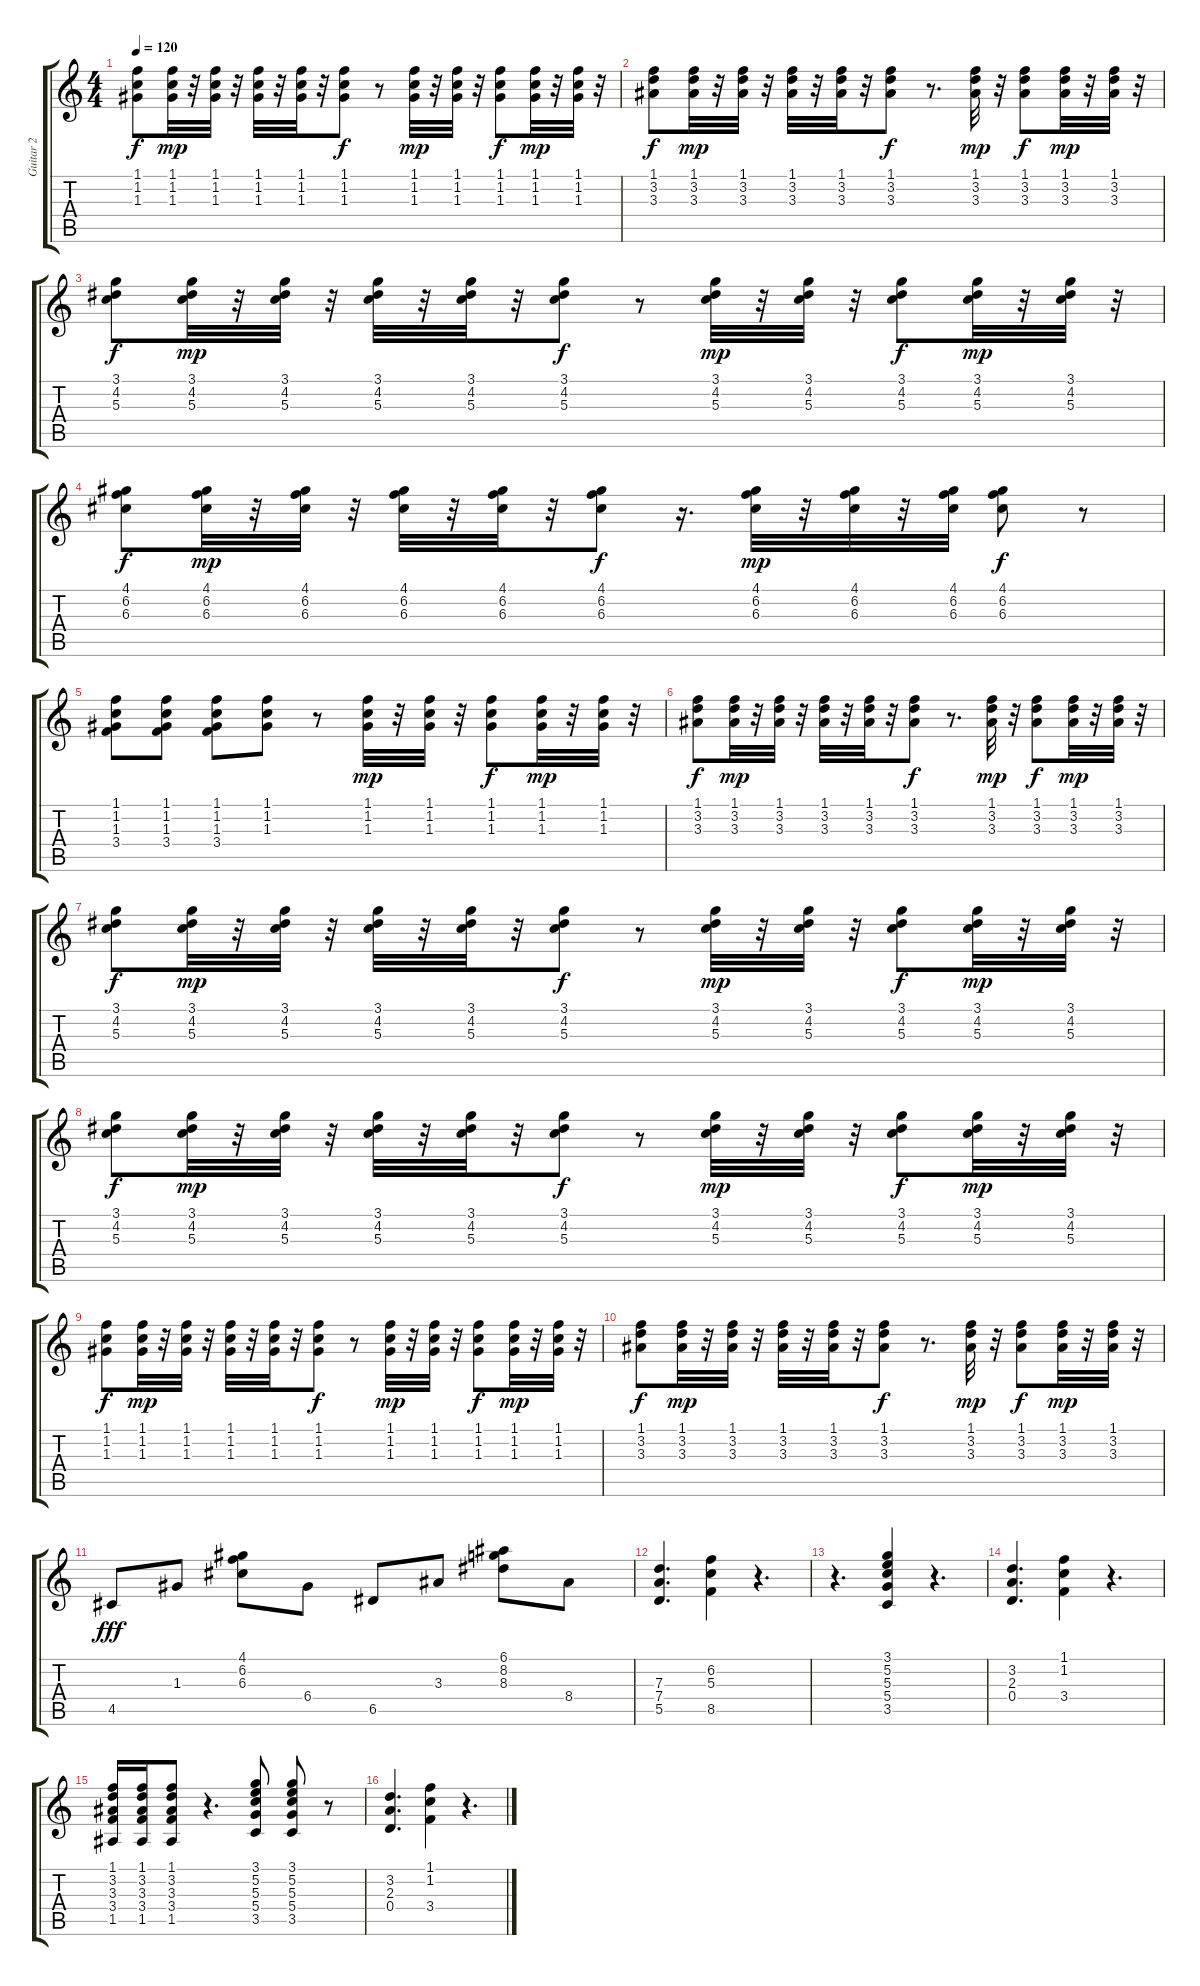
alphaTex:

\track ("Guitar 2" "Guitar 2") {instrument electricguitarmuted}
\staff {score tabs}
\tuning (E4 B3 G3 D3 A2 E2) {hide}
\ts (4 4)
\tempo 120
\clef g2
\ks c
(1.1 1.2 1.3).8{dy f} (1.1 1.2 1.3).32{dy mp} r.32 (1.1 1.2 1.3).32 r.32 (1.1 1.2 1.3).32 r.32 (1.1 1.2 1.3).32 r.32 (1.1 1.2 1.3).8{dy f} r.8 (1.1 1.2 1.3).32{dy mp} r.32 (1.1 1.2 1.3).32 r.32 (1.1 1.2 1.3).8{dy f} (1.1 1.2 1.3).32{dy mp} r.32 (1.1 1.2 1.3).32 r.32 |
(1.1 3.2 3.3).8{dy f} (1.1 3.2 3.3).32{dy mp} r.32 (1.1 3.2 3.3).32 r.32 (1.1 3.2 3.3).32 r.32 (1.1 3.2 3.3).32 r.32 (1.1 3.2 3.3).8{dy f} r.8{d} (1.1 3.2 3.3).32{dy mp} r.32 (1.1 3.2 3.3).8{dy f} (1.1 3.2 3.3).32{dy mp} r.32 (1.1 3.2 3.3).32 r.32 |
(3.1 4.2 5.3).8{dy f} (3.1 4.2 5.3).32{dy mp} r.32 (3.1 4.2 5.3).32 r.32 (3.1 4.2 5.3).32 r.32 (3.1 4.2 5.3).32 r.32 (3.1 4.2 5.3).8{dy f} r.8 (3.1 4.2 5.3).32{dy mp} r.32 (3.1 4.2 5.3).32 r.32 (3.1 4.2 5.3).8{dy f} (3.1 4.2 5.3).32{dy mp} r.32 (3.1 4.2 5.3).32 r.32 |
(4.1 6.2 6.3).8{dy f} (4.1 6.2 6.3).32{dy mp} r.32 (4.1 6.2 6.3).32 r.32 (4.1 6.2 6.3).32 r.32 (4.1 6.2 6.3).32 r.32 (4.1 6.2 6.3).8{dy f} r.16{d} (4.1 6.2 6.3).32{dy mp} r.32 (4.1 6.2 6.3).32 r.32 (4.1 6.2 6.3).32 (4.1 6.2 6.3).8{dy f} r.8 |
(1.1 1.2 1.3 3.4).8{instrument electricguitarclean} (1.1 1.2 1.3 3.4).8 (1.1 1.2 1.3 3.4).8 (1.1 1.2 1.3).8 r.8 (1.1 1.2 1.3).32{dy mp instrument electricguitarmuted} r.32 (1.1 1.2 1.3).32 r.32 (1.1 1.2 1.3).8{dy f} (1.1 1.2 1.3).32{dy mp} r.32 (1.1 1.2 1.3).32 r.32 |
(1.1 3.2 3.3).8{dy f} (1.1 3.2 3.3).32{dy mp} r.32 (1.1 3.2 3.3).32 r.32 (1.1 3.2 3.3).32 r.32 (1.1 3.2 3.3).32 r.32 (1.1 3.2 3.3).8{dy f} r.8{d} (1.1 3.2 3.3).32{dy mp} r.32 (1.1 3.2 3.3).8{dy f} (1.1 3.2 3.3).32{dy mp} r.32 (1.1 3.2 3.3).32 r.32 |
(3.1 4.2 5.3).8{dy f} (3.1 4.2 5.3).32{dy mp} r.32 (3.1 4.2 5.3).32 r.32 (3.1 4.2 5.3).32 r.32 (3.1 4.2 5.3).32 r.32 (3.1 4.2 5.3).8{dy f} r.8 (3.1 4.2 5.3).32{dy mp} r.32 (3.1 4.2 5.3).32 r.32 (3.1 4.2 5.3).8{dy f} (3.1 4.2 5.3).32{dy mp} r.32 (3.1 4.2 5.3).32 r.32 |
(3.1 4.2 5.3).8{dy f} (3.1 4.2 5.3).32{dy mp} r.32 (3.1 4.2 5.3).32 r.32 (3.1 4.2 5.3).32 r.32 (3.1 4.2 5.3).32 r.32 (3.1 4.2 5.3).8{dy f} r.8 (3.1 4.2 5.3).32{dy mp} r.32 (3.1 4.2 5.3).32 r.32 (3.1 4.2 5.3).8{dy f} (3.1 4.2 5.3).32{dy mp} r.32 (3.1 4.2 5.3).32 r.32 |
(1.1 1.2 1.3).8{dy f} (1.1 1.2 1.3).32{dy mp} r.32 (1.1 1.2 1.3).32 r.32 (1.1 1.2 1.3).32 r.32 (1.1 1.2 1.3).32 r.32 (1.1 1.2 1.3).8{dy f} r.8 (1.1 1.2 1.3).32{dy mp} r.32 (1.1 1.2 1.3).32 r.32 (1.1 1.2 1.3).8{dy f} (1.1 1.2 1.3).32{dy mp} r.32 (1.1 1.2 1.3).32 r.32 |
(1.1 3.2 3.3).8{dy f} (1.1 3.2 3.3).32{dy mp} r.32 (1.1 3.2 3.3).32 r.32 (1.1 3.2 3.3).32 r.32 (1.1 3.2 3.3).32 r.32 (1.1 3.2 3.3).8{dy f} r.8{d} (1.1 3.2 3.3).32{dy mp} r.32 (1.1 3.2 3.3).8{dy f} (1.1 3.2 3.3).32{dy mp} r.32 (1.1 3.2 3.3).32 r.32 |
4.5.8{dy fff} 1.3.8 (4.1 6.2 6.3).8 6.4.8 6.5.8 3.3.8 (6.1 8.2 8.3).8 8.4.8 |
(7.3 7.4 5.5).4{d} (6.2 5.3 8.5).4 r.4{d} |
r.4{d} (3.1 5.2 5.3 5.4 3.5).4 r.4{d} |
(3.2 2.3 0.4).4{d} (1.1 1.2 3.4).4 r.4{d} |
(1.1 3.2 3.3 3.4 1.5).16 (1.1 3.2 3.3 3.4 1.5).16 (1.1 3.2 3.3 3.4 1.5).8 r.4{d} (3.1 5.2 5.3 5.4 3.5).8 (3.1 5.2 5.3 5.4 3.5).8 r.8 |
(3.2 2.3 0.4).4{d} (1.1 1.2 3.4).4 r.4{d}
